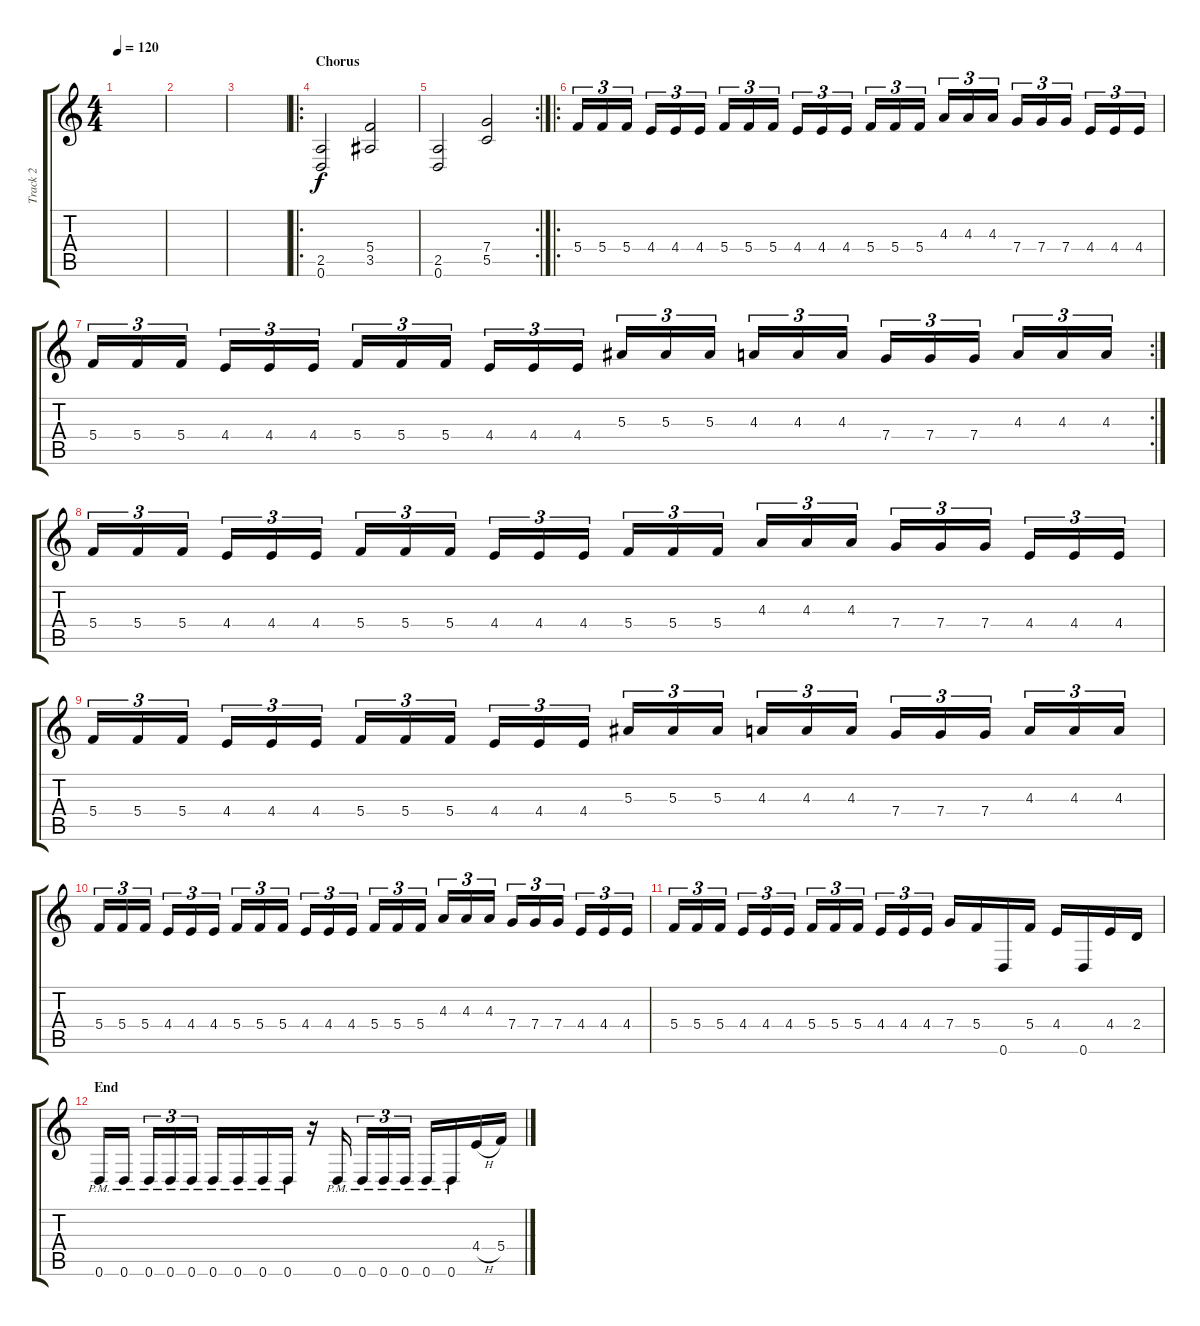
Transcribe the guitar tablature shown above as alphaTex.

\track ("Track 2" "Track 2") {instrument distortionguitar}
\staff {score tabs}
\tuning (D4 A3 F3 C3 G2 D2) {hide}
\ts (4 4)
\tempo 120
\clef g2
\ks c
|
|
|
\ro
\section ("" "Chorus")
(2.5 0.6).2 (5.4 3.5).2 |
\rc 2
(2.5 0.6).2 (7.4 5.5).2 |
\ro
5.4.16{tu (3 2)} 5.4.16{tu (3 2)} 5.4.16{tu (3 2)} 4.4.16{tu (3 2)} 4.4.16{tu (3 2)} 4.4.16{tu (3 2)} 5.4.16{tu (3 2)} 5.4.16{tu (3 2)} 5.4.16{tu (3 2)} 4.4.16{tu (3 2)} 4.4.16{tu (3 2)} 4.4.16{tu (3 2)} 5.4.16{tu (3 2)} 5.4.16{tu (3 2)} 5.4.16{tu (3 2)} 4.3.16{tu (3 2)} 4.3.16{tu (3 2)} 4.3.16{tu (3 2)} 7.4.16{tu (3 2)} 7.4.16{tu (3 2)} 7.4.16{tu (3 2)} 4.4.16{tu (3 2)} 4.4.16{tu (3 2)} 4.4.16{tu (3 2)} |
\rc 2
5.4.16{tu (3 2)} 5.4.16{tu (3 2)} 5.4.16{tu (3 2)} 4.4.16{tu (3 2)} 4.4.16{tu (3 2)} 4.4.16{tu (3 2)} 5.4.16{tu (3 2)} 5.4.16{tu (3 2)} 5.4.16{tu (3 2)} 4.4.16{tu (3 2)} 4.4.16{tu (3 2)} 4.4.16{tu (3 2)} 5.3.16{tu (3 2)} 5.3.16{tu (3 2)} 5.3.16{tu (3 2)} 4.3.16{tu (3 2)} 4.3.16{tu (3 2)} 4.3.16{tu (3 2)} 7.4.16{tu (3 2)} 7.4.16{tu (3 2)} 7.4.16{tu (3 2)} 4.3.16{tu (3 2)} 4.3.16{tu (3 2)} 4.3.16{tu (3 2)} |
5.4.16{tu (3 2)} 5.4.16{tu (3 2)} 5.4.16{tu (3 2)} 4.4.16{tu (3 2)} 4.4.16{tu (3 2)} 4.4.16{tu (3 2)} 5.4.16{tu (3 2)} 5.4.16{tu (3 2)} 5.4.16{tu (3 2)} 4.4.16{tu (3 2)} 4.4.16{tu (3 2)} 4.4.16{tu (3 2)} 5.4.16{tu (3 2)} 5.4.16{tu (3 2)} 5.4.16{tu (3 2)} 4.3.16{tu (3 2)} 4.3.16{tu (3 2)} 4.3.16{tu (3 2)} 7.4.16{tu (3 2)} 7.4.16{tu (3 2)} 7.4.16{tu (3 2)} 4.4.16{tu (3 2)} 4.4.16{tu (3 2)} 4.4.16{tu (3 2)} |
5.4.16{tu (3 2)} 5.4.16{tu (3 2)} 5.4.16{tu (3 2)} 4.4.16{tu (3 2)} 4.4.16{tu (3 2)} 4.4.16{tu (3 2)} 5.4.16{tu (3 2)} 5.4.16{tu (3 2)} 5.4.16{tu (3 2)} 4.4.16{tu (3 2)} 4.4.16{tu (3 2)} 4.4.16{tu (3 2)} 5.3.16{tu (3 2)} 5.3.16{tu (3 2)} 5.3.16{tu (3 2)} 4.3.16{tu (3 2)} 4.3.16{tu (3 2)} 4.3.16{tu (3 2)} 7.4.16{tu (3 2)} 7.4.16{tu (3 2)} 7.4.16{tu (3 2)} 4.3.16{tu (3 2)} 4.3.16{tu (3 2)} 4.3.16{tu (3 2)} |
5.4.16{tu (3 2)} 5.4.16{tu (3 2)} 5.4.16{tu (3 2)} 4.4.16{tu (3 2)} 4.4.16{tu (3 2)} 4.4.16{tu (3 2)} 5.4.16{tu (3 2)} 5.4.16{tu (3 2)} 5.4.16{tu (3 2)} 4.4.16{tu (3 2)} 4.4.16{tu (3 2)} 4.4.16{tu (3 2)} 5.4.16{tu (3 2)} 5.4.16{tu (3 2)} 5.4.16{tu (3 2)} 4.3.16{tu (3 2)} 4.3.16{tu (3 2)} 4.3.16{tu (3 2)} 7.4.16{tu (3 2)} 7.4.16{tu (3 2)} 7.4.16{tu (3 2)} 4.4.16{tu (3 2)} 4.4.16{tu (3 2)} 4.4.16{tu (3 2)} |
5.4.16{tu (3 2)} 5.4.16{tu (3 2)} 5.4.16{tu (3 2)} 4.4.16{tu (3 2)} 4.4.16{tu (3 2)} 4.4.16{tu (3 2)} 5.4.16{tu (3 2)} 5.4.16{tu (3 2)} 5.4.16{tu (3 2)} 4.4.16{tu (3 2)} 4.4.16{tu (3 2)} 4.4.16{tu (3 2)} 7.4.16 5.4.16 0.6.16 5.4.16 4.4.16 0.6.16 4.4.16 2.4.16 |
\section ("" "End")
0.6{pm}.16 0.6{pm}.16 0.6{pm}.16{tu (3 2)} 0.6{pm}.16{tu (3 2)} 0.6{pm}.16{tu (3 2)} 0.6{pm}.16 0.6{pm}.16 0.6{pm}.16 0.6{pm}.16 r.16 0.6{pm}.16 0.6{pm}.16{tu (3 2)} 0.6{pm}.16{tu (3 2)} 0.6{pm}.16{tu (3 2)} 0.6{pm}.16 0.6{pm}.16 4.4{h}.16 5.4.16
